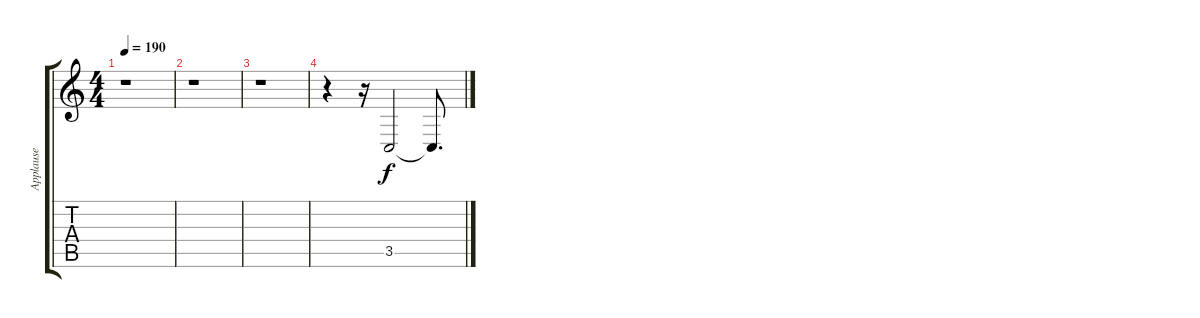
\track ("Applause" "Applause") {instrument applause}
\staff {score tabs}
\tuning (E4 B3 G3 D3 A2 E2) {hide}
\ts (4 4)
\tempo 190
\clef g2
\ks c
r.1{dy f} |
r.1 |
r.1 |
r.4 r.16 3.5.2 3.5{t}.8{d}
